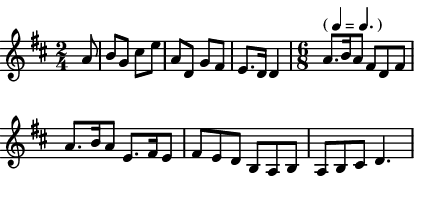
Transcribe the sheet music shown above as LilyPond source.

\version "2.12.1"

\paper
{
  make-footer=##f
  make-header=##f

  left-margin = 0\cm
  top-margin = 0\cm
  bottom-margin = 0\cm

  indent = 0\cm
  between-system-padding = 1\mm

  paper-width = 7.5\cm
  line-width = 7\cm
  paper-height = 3.8\cm
}

{
	#(set-global-staff-size 14)
	\key d \major
	\time 2/4
	\partial 8 a'8
	\relative c''{
		b8 g cis e a, d, g fis e8. d16 d4 
	}
	
	\time 6/8
	a'8.^\markup {
	  (
	  \smaller \general-align #Y #DOWN \note #"4" #1
	  =
	  \smaller \general-align #Y #DOWN \note #"4." #1
	  ) }

	\relative c''{
	b16 a8 fis d fis a8. b16 a8 e8. fis16 e8 
	fis e d b a b a b cis d4.
		
	}
}

